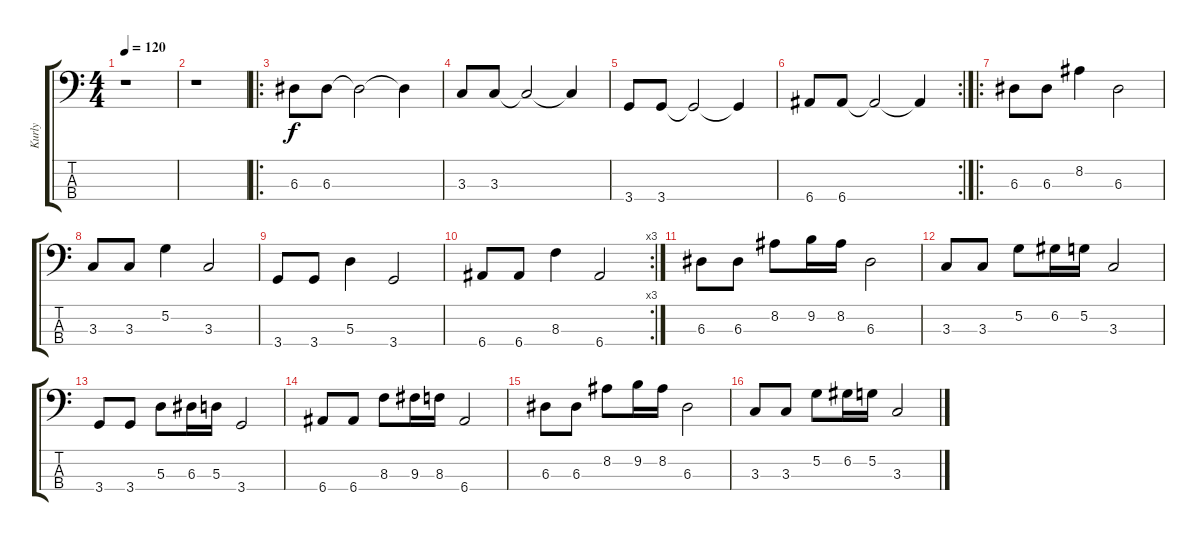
\track ("Kurly" "Kurly") {instrument electricbassfinger}
\staff {score tabs}
\tuning (G2 D2 A1 E1) {hide}
\ts (4 4)
\tempo 120
\clef f4
\ks c
r.1{dy f} |
r.1 |
\ro
6.3.8 6.3.8 6.3{t}.2 6.3{t}.4 |
3.3.8 3.3.8 3.3{t}.2 3.3{t}.4 |
3.4.8 3.4.8 3.4{t}.2 3.4{t}.4 |
\rc 2
6.4.8 6.4.8 6.4{t}.2 6.4{t}.4 |
\ro
6.3.8 6.3.8 8.2.4 6.3.2 |
3.3.8 3.3.8 5.2.4 3.3.2 |
3.4.8 3.4.8 5.3.4 3.4.2 |
\rc 3
6.4.8 6.4.8 8.3.4 6.4.2 |
6.3.8 6.3.8 8.2.8 9.2.16 8.2.16 6.3.2 |
3.3.8 3.3.8 5.2.8 6.2.16 5.2.16 3.3.2 |
3.4.8 3.4.8 5.3.8 6.3.16 5.3.16 3.4.2 |
6.4.8 6.4.8 8.3.8 9.3.16 8.3.16 6.4.2 |
6.3.8 6.3.8 8.2.8 9.2.16 8.2.16 6.3.2 |
3.3.8 3.3.8 5.2.8 6.2.16 5.2.16 3.3.2
